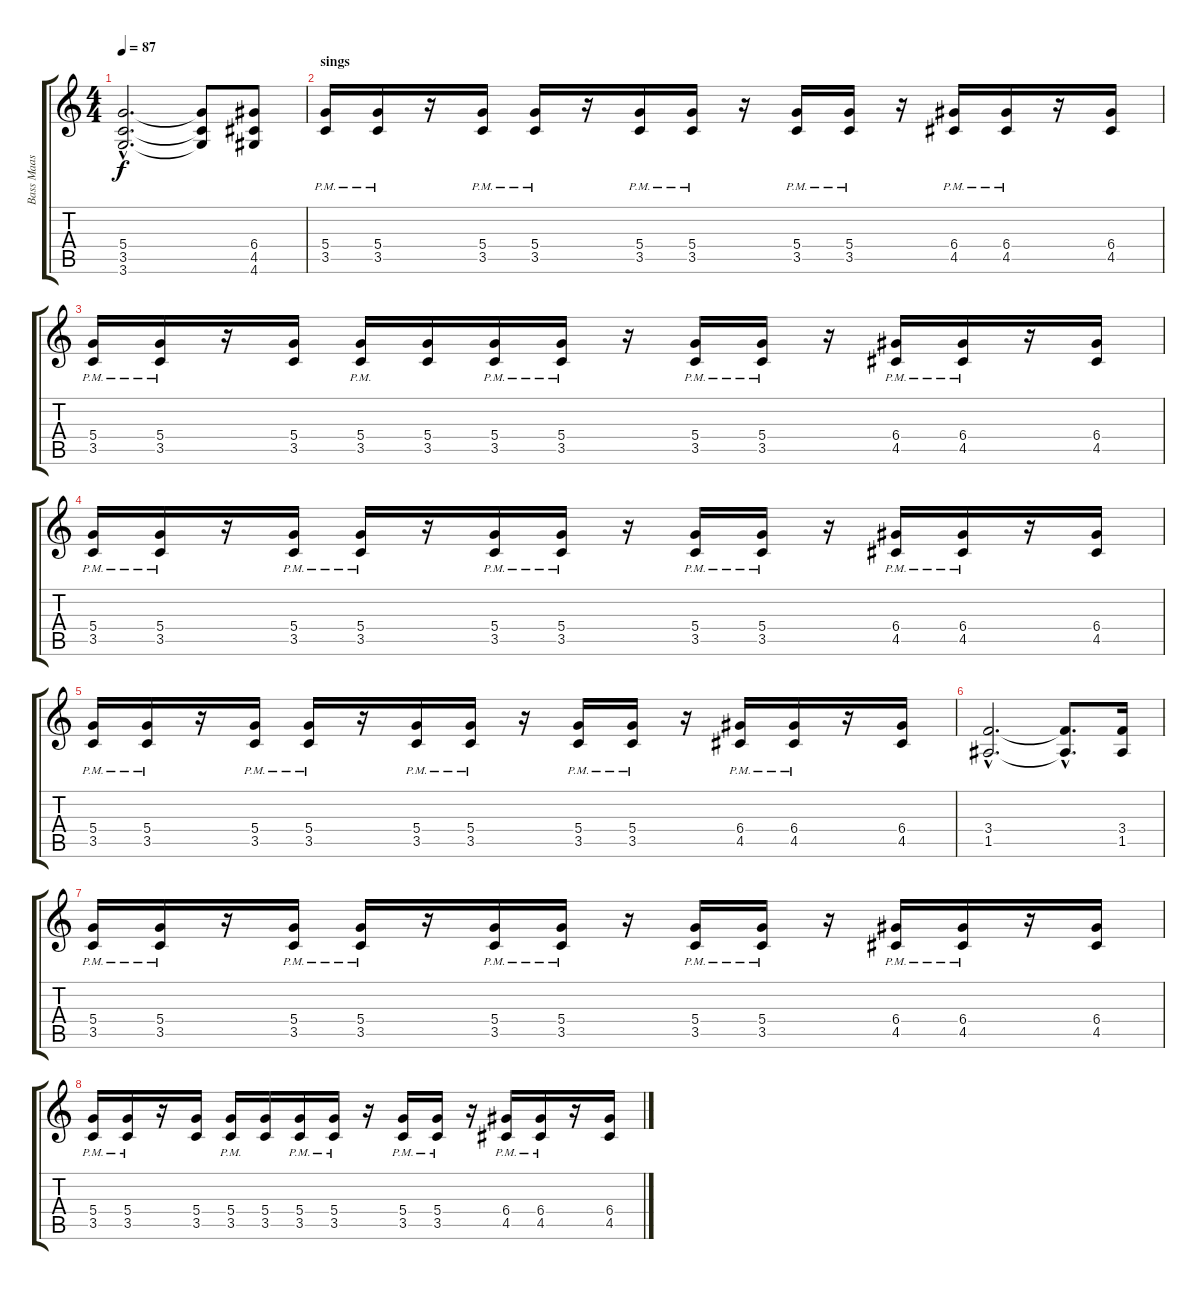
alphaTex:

\track ("Bass Maas" "Bass Maas") {instrument overdrivenguitar}
\staff {score tabs}
\tuning (E4 B3 G3 D3 A2 E2) {hide}
\ts (4 4)
\tempo 87
\clef g2
\ks c
(5.4{hac} 3.5{hac} 3.6{hac}).2{d dy f} (5.4{t} 3.5{t} 3.6{t}).8 (6.4 4.5 4.6).8 |
\section ("" "sings")
(5.4{pm} 3.5{pm}).16 (5.4{pm} 3.5{pm}).16 r.16 (5.4{pm} 3.5{pm}).16 (5.4{pm} 3.5{pm}).16 r.16 (5.4{pm} 3.5{pm}).16 (5.4{pm} 3.5{pm}).16 r.16 (5.4{pm} 3.5{pm}).16 (5.4{pm} 3.5{pm}).16 r.16 (6.4{pm} 4.5{pm}).16 (6.4{pm} 4.5{pm}).16 r.16 (6.4 4.5).16 |
(5.4{pm} 3.5{pm}).16 (5.4{pm} 3.5{pm}).16 r.16 (5.4 3.5).16 (5.4{pm} 3.5{pm}).16 (5.4 3.5).16 (5.4{pm} 3.5{pm}).16 (5.4{pm} 3.5{pm}).16 r.16 (5.4{pm} 3.5{pm}).16 (5.4{pm} 3.5{pm}).16 r.16 (6.4{pm} 4.5{pm}).16 (6.4{pm} 4.5{pm}).16 r.16 (6.4 4.5).16 |
(5.4{pm} 3.5{pm}).16 (5.4{pm} 3.5{pm}).16 r.16 (5.4{pm} 3.5{pm}).16 (5.4{pm} 3.5{pm}).16 r.16 (5.4{pm} 3.5{pm}).16 (5.4{pm} 3.5{pm}).16 r.16 (5.4{pm} 3.5{pm}).16 (5.4{pm} 3.5{pm}).16 r.16 (6.4{pm} 4.5{pm}).16 (6.4{pm} 4.5{pm}).16 r.16 (6.4 4.5).16 |
(5.4{pm} 3.5{pm}).16 (5.4{pm} 3.5{pm}).16 r.16 (5.4{pm} 3.5{pm}).16 (5.4{pm} 3.5{pm}).16 r.16 (5.4{pm} 3.5{pm}).16 (5.4{pm} 3.5{pm}).16 r.16 (5.4{pm} 3.5{pm}).16 (5.4{pm} 3.5{pm}).16 r.16 (6.4{pm} 4.5{pm}).16 (6.4{pm} 4.5{pm}).16 r.16 (6.4 4.5).16 |
(3.4{hac} 1.5{hac}).2{d} (3.4{hac t} 1.5{hac t}).8{d} (3.4 1.5).16 |
(5.4{pm} 3.5{pm}).16 (5.4{pm} 3.5{pm}).16 r.16 (5.4{pm} 3.5{pm}).16 (5.4{pm} 3.5{pm}).16 r.16 (5.4{pm} 3.5{pm}).16 (5.4{pm} 3.5{pm}).16 r.16 (5.4{pm} 3.5{pm}).16 (5.4{pm} 3.5{pm}).16 r.16 (6.4{pm} 4.5{pm}).16 (6.4{pm} 4.5{pm}).16 r.16 (6.4 4.5).16 |
(5.4{pm} 3.5{pm}).16 (5.4{pm} 3.5{pm}).16 r.16 (5.4 3.5).16 (5.4{pm} 3.5{pm}).16 (5.4 3.5).16 (5.4{pm} 3.5{pm}).16 (5.4{pm} 3.5{pm}).16 r.16 (5.4{pm} 3.5{pm}).16 (5.4{pm} 3.5{pm}).16 r.16 (6.4{pm} 4.5{pm}).16 (6.4{pm} 4.5{pm}).16 r.16 (6.4 4.5).16
